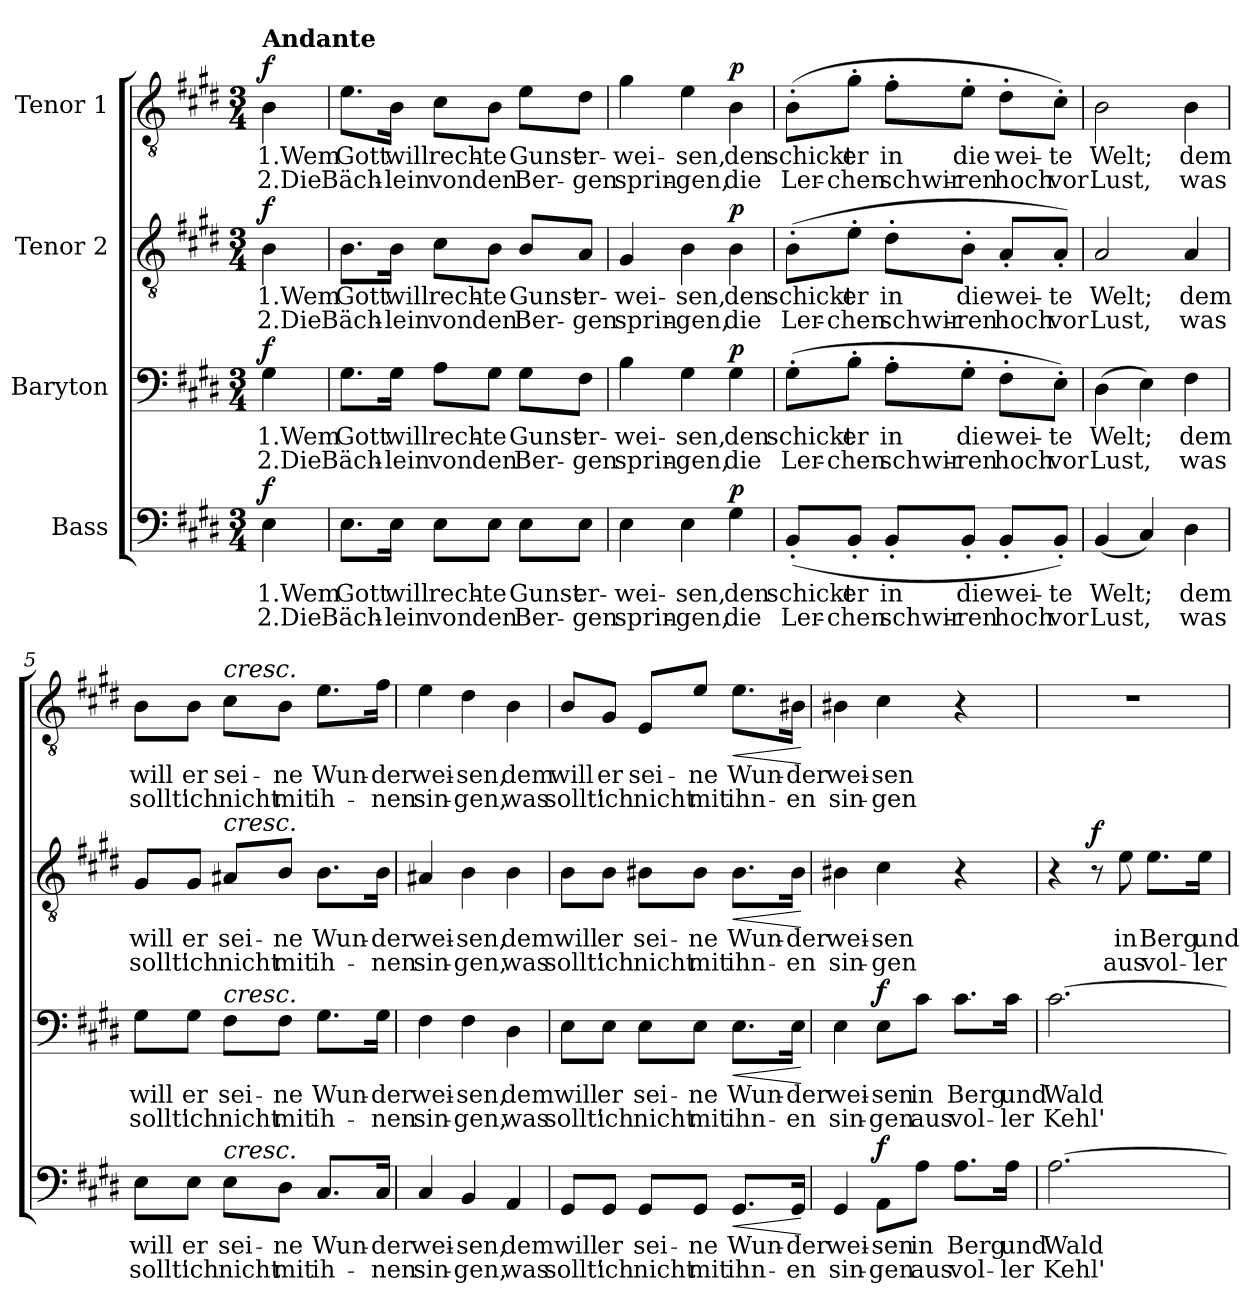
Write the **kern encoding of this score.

**kern	**text	**text	**dynam	**kern	**text	**text	**dynam	**kern	**text	**text	**dynam	**kern	**text	**text	**dynam
*part4	*part4	*part4	*part4	*part3	*part3	*part3	*part3	*part2	*part2	*part2	*part2	*part1	*part1	*part1	*part1
*staff4	*staff4	*staff4	*staff4	*staff3	*staff3	*staff3	*staff3	*staff2	*staff2	*staff2	*staff2	*staff1	*staff1	*staff1	*staff1
*I"Bass	*	*	*	*I"Baryton	*	*	*	*I"Tenor 2	*	*	*	*I"Tenor 1	*	*	*
*clefF4	*	*	*	*clefF4	*	*	*	*clefGv2	*	*	*	*clefGv2	*	*	*
*k[f#c#g#d#]	*	*	*	*k[f#c#g#d#]	*	*	*	*k[f#c#g#d#]	*	*	*	*k[f#c#g#d#]	*	*	*
*M3/4	*	*	*	*M3/4	*	*	*	*M3/4	*	*	*	*M3/4	*	*	*
*MM72	*	*	*	*MM72	*	*	*	*MM72	*	*	*	*MM72	*	*	*
=	=	=	=	=	=	=	=	=	=	=	=	=	=	=	=
!	!	!	!	!	!	!	!	!	!	!	!	!LO:TX:a:B:t=Andante	!	!	!
!	!LO:LY:b	!LO:LY:b	!LO:DY:a	!	!LO:LY:b	!LO:LY:b	!LO:DY:a	!	!LO:LY:b	!LO:LY:b	!LO:DY:a	!	!LO:LY:b	!LO:LY:b	!LO:DY:a
4E\	1.Wem	2.Die	f	4G#\	1.Wem	2.Die	f	4B\	1.Wem	2.Die	f	4B\	1.Wem	2.Die	f
=1	=1	=1	=1	=1	=1	=1	=1	=1	=1	=1	=1	=1	=1	=1	=1
!	!LO:LY:b	!LO:LY:b	!	!	!LO:LY:b	!LO:LY:b	!	!	!LO:LY:b	!LO:LY:b	!	!	!LO:LY:b	!LO:LY:b	!
8.E\L	Gott	Bäch-	.	8.G#\L	Gott	Bäch-	.	8.B\L	Gott	Bäch-	.	8.e\L	Gott	Bäch-	.
!	!LO:LY:b	!LO:LY:b	!	!	!LO:LY:b	!LO:LY:b	!	!	!LO:LY:b	!LO:LY:b	!	!	!LO:LY:b	!LO:LY:b	!
16E\Jk	will	-lein	.	16G#\Jk	will	-lein	.	16B\Jk	will	-lein	.	16B\Jk	will	-lein	.
!	!LO:LY:b	!LO:LY:b	!	!	!LO:LY:b	!LO:LY:b	!	!	!LO:LY:b	!LO:LY:b	!	!	!LO:LY:b	!LO:LY:b	!
8E\L	rech-	von	.	8A\L	rech-	von	.	8c#\L	rech-	von	.	8c#\L	rech-	von	.
!	!LO:LY:b	!LO:LY:b	!	!	!LO:LY:b	!LO:LY:b	!	!	!LO:LY:b	!LO:LY:b	!	!	!LO:LY:b	!LO:LY:b	!
8E\J	-te	den	.	8G#\J	-te	den	.	8B\J	-te	den	.	8B\J	-te	den	.
!	!LO:LY:b	!LO:LY:b	!	!	!LO:LY:b	!LO:LY:b	!	!	!LO:LY:b	!LO:LY:b	!	!	!LO:LY:b	!LO:LY:b	!
8E\L	Gunst	Ber-	.	8G#\L	Gunst	Ber-	.	8B/L	Gunst	Ber-	.	8e\L	Gunst	Ber-	.
!	!LO:LY:b	!LO:LY:b	!	!	!LO:LY:b	!LO:LY:b	!	!	!LO:LY:b	!LO:LY:b	!	!	!LO:LY:b	!LO:LY:b	!
8E\J	er-	-gen	.	8F#\J	er-	-gen	.	8A/J	er-	-gen	.	8d#\J	er-	-gen	.
=2	=2	=2	=2	=2	=2	=2	=2	=2	=2	=2	=2	=2	=2	=2	=2
!	!LO:LY:b	!LO:LY:b	!	!	!LO:LY:b	!LO:LY:b	!	!	!LO:LY:b	!LO:LY:b	!	!	!LO:LY:b	!LO:LY:b	!
4E\	-wei-	sprin-	.	4B\	-wei-	sprin-	.	4G#/	-wei-	sprin-	.	4g#\	-wei-	sprin-	.
!	!LO:LY:b	!LO:LY:b	!	!	!LO:LY:b	!LO:LY:b	!	!	!LO:LY:b	!LO:LY:b	!	!	!LO:LY:b	!LO:LY:b	!
4E\	-sen,	-gen,	.	4G#\	-sen,	-gen,	.	4B\	-sen,	-gen,	.	4e\	-sen,	-gen,	.
!	!LO:LY:b	!LO:LY:b	!LO:DY:a	!	!LO:LY:b	!LO:LY:b	!LO:DY:a	!	!LO:LY:b	!LO:LY:b	!LO:DY:a	!	!LO:LY:b	!LO:LY:b	!LO:DY:a
4G#\	den	die	p	4G#\	den	die	p	4B\	den	die	p	4B\	den	die	p
=3	=3	=3	=3	=3	=3	=3	=3	=3	=3	=3	=3	=3	=3	=3	=3
!	!LO:LY:b	!LO:LY:b	!	!	!LO:LY:b	!LO:LY:b	!	!	!LO:LY:b	!LO:LY:b	!	!	!LO:LY:b	!LO:LY:b	!
(<8BB'/L	schickt	Ler-	.	(>8G#'\L	schickt	Ler-	.	(>8B'\L	schickt	Ler-	.	(>8B'\L	schickt	Ler-	.
!	!LO:LY:b	!LO:LY:b	!	!	!LO:LY:b	!LO:LY:b	!	!	!LO:LY:b	!LO:LY:b	!	!	!LO:LY:b	!LO:LY:b	!
8BB'/J	er	-chen	.	8B'\J	er	-chen	.	8e'\J	er	-chen	.	8g#'\J	er	-chen	.
!	!LO:LY:b	!LO:LY:b	!	!	!LO:LY:b	!LO:LY:b	!	!	!LO:LY:b	!LO:LY:b	!	!	!LO:LY:b	!LO:LY:b	!
8BB'/L	in	schwir-	.	8A'\L	in	schwir-	.	8d#'\L	in	schwir-	.	8f#'\L	in	schwir-	.
!	!LO:LY:b	!LO:LY:b	!	!	!LO:LY:b	!LO:LY:b	!	!	!LO:LY:b	!LO:LY:b	!	!	!LO:LY:b	!LO:LY:b	!
8BB'/J	die	-ren	.	8G#'\J	die	-ren	.	8B'\J	die	-ren	.	8e'\J	die	-ren	.
!	!LO:LY:b	!LO:LY:b	!	!	!LO:LY:b	!LO:LY:b	!	!	!LO:LY:b	!LO:LY:b	!	!	!LO:LY:b	!LO:LY:b	!
8BB'/L	wei-	hoch	.	8F#'\L	wei-	hoch	.	8A'/L	wei-	hoch	.	8d#'\L	wei-	hoch	.
!	!LO:LY:b	!LO:LY:b	!	!	!LO:LY:b	!LO:LY:b	!	!	!LO:LY:b	!LO:LY:b	!	!	!LO:LY:b	!LO:LY:b	!
8BB'/J)	-te	vor	.	8E'\J)	-te	vor	.	8A'/J)	-te	vor	.	8c#'\J)	-te	vor	.
=4	=4	=4	=4	=4	=4	=4	=4	=4	=4	=4	=4	=4	=4	=4	=4
!	!LO:LY:b	!LO:LY:b	!	!	!LO:LY:b	!LO:LY:b	!	!	!LO:LY:b	!LO:LY:b	!	!	!LO:LY:b	!LO:LY:b	!
(<4BB/	Welt;	Lust,	.	(>4D#\	Welt;	Lust,	.	2A/	Welt;	Lust,	.	2B\	Welt;	Lust,	.
4C#/)	.	.	.	4E\)	.	.	.	.	.	.	.	.	.	.	.
!	!LO:LY:b	!LO:LY:b	!	!	!LO:LY:b	!LO:LY:b	!	!	!LO:LY:b	!LO:LY:b	!	!	!LO:LY:b	!LO:LY:b	!
4D#\	dem	was	.	4F#\	dem	was	.	4A/	dem	was	.	4B\	dem	was	.
=5	=5	=5	=5	=5	=5	=5	=5	=5	=5	=5	=5	=5	=5	=5	=5
!	!LO:LY:b	!LO:LY:b	!	!	!LO:LY:b	!LO:LY:b	!	!	!LO:LY:b	!LO:LY:b	!	!	!LO:LY:b	!LO:LY:b	!
8E\L	will	sollt'	.	8G#\L	will	sollt'	.	8G#/L	will	sollt'	.	8B\L	will	sollt'	.
!	!LO:LY:b	!LO:LY:b	!	!	!LO:LY:b	!LO:LY:b	!	!	!LO:LY:b	!LO:LY:b	!	!	!LO:LY:b	!LO:LY:b	!
8E\J	er	ich	.	8G#\J	er	ich	.	8G#/J	er	ich	.	8B\J	er	ich	.
!	!	!	!	!	!	!	!	!	!	!	!	!LO:TX:a:i:t=cresc.	!	!	!
!	!	!	!	!	!	!	!	!LO:TX:a:i:t=cresc.	!	!	!	!	!	!	!
!	!	!	!	!LO:TX:a:i:t=cresc.	!	!	!	!	!	!	!	!	!	!	!
!LO:TX:a:i:t=cresc.	!	!	!	!	!	!	!	!	!	!	!	!	!	!	!
!	!LO:LY:b	!LO:LY:b	!	!	!LO:LY:b	!LO:LY:b	!	!	!LO:LY:b	!LO:LY:b	!	!	!LO:LY:b	!LO:LY:b	!
8E\L	sei-	nicht	.	8F#\L	sei-	nicht	.	8A#X/L	sei-	nicht	.	8c#\L	sei-	nicht	.
!	!LO:LY:b	!LO:LY:b	!	!	!LO:LY:b	!LO:LY:b	!	!	!LO:LY:b	!LO:LY:b	!	!	!LO:LY:b	!LO:LY:b	!
8D#\J	-ne	mit	.	8F#\J	-ne	mit	.	8B/J	-ne	mit	.	8B\J	-ne	mit	.
!	!LO:LY:b	!LO:LY:b	!	!	!LO:LY:b	!LO:LY:b	!	!	!LO:LY:b	!LO:LY:b	!	!	!LO:LY:b	!LO:LY:b	!
8.C#/L	Wun-	ih-	.	8.G#\L	Wun-	ih-	.	8.B\L	Wun-	ih-	.	8.e\L	Wun-	ih-	.
!	!LO:LY:b	!LO:LY:b	!	!	!LO:LY:b	!LO:LY:b	!	!	!LO:LY:b	!LO:LY:b	!	!	!LO:LY:b	!LO:LY:b	!
16C#/Jk	-der	-nen	.	16G#\Jk	-der	-nen	.	16B\Jk	-der	-nen	.	16f#\Jk	-der	-nen	.
!!LO:LB:g=z
=6	=6	=6	=6	=6	=6	=6	=6	=6	=6	=6	=6	=6	=6	=6	=6
!	!LO:LY:b	!LO:LY:b	!	!	!LO:LY:b	!LO:LY:b	!	!	!LO:LY:b	!LO:LY:b	!	!	!LO:LY:b	!LO:LY:b	!
4C#/	wei-	sin-	.	4F#\	wei-	sin-	.	4A#X/	wei-	sin-	.	4e\	wei-	sin-	.
!	!LO:LY:b	!LO:LY:b	!	!	!LO:LY:b	!LO:LY:b	!	!	!LO:LY:b	!LO:LY:b	!	!	!LO:LY:b	!LO:LY:b	!
4BB/	-sen,	-gen,	.	4F#\	-sen,	-gen,	.	4B\	-sen,	-gen,	.	4d#\	-sen,	-gen,	.
!	!LO:LY:b	!LO:LY:b	!	!	!LO:LY:b	!LO:LY:b	!	!	!LO:LY:b	!LO:LY:b	!	!	!LO:LY:b	!LO:LY:b	!
4AA/	dem	was	.	4D#\	dem	was	.	4B\	dem	was	.	4B\	dem	was	.
=7	=7	=7	=7	=7	=7	=7	=7	=7	=7	=7	=7	=7	=7	=7	=7
!	!LO:LY:b	!LO:LY:b	!	!	!LO:LY:b	!LO:LY:b	!	!	!LO:LY:b	!LO:LY:b	!	!	!LO:LY:b	!LO:LY:b	!
8GG#/L	will	sollt'	.	8E\L	will	sollt'	.	8B\L	will	sollt'	.	8B/L	will	sollt'	.
!	!LO:LY:b	!LO:LY:b	!	!	!LO:LY:b	!LO:LY:b	!	!	!LO:LY:b	!LO:LY:b	!	!	!LO:LY:b	!LO:LY:b	!
8GG#/J	er	ich	.	8E\J	er	ich	.	8B\J	er	ich	.	8G#/J	er	ich	.
!	!LO:LY:b	!LO:LY:b	!	!	!LO:LY:b	!LO:LY:b	!	!	!LO:LY:b	!LO:LY:b	!	!	!LO:LY:b	!LO:LY:b	!
8GG#/L	sei-	nicht	.	8E\L	sei-	nicht	.	8B#X\L	sei-	nicht	.	8E/L	sei-	nicht	.
!	!LO:LY:b	!LO:LY:b	!	!	!LO:LY:b	!LO:LY:b	!	!	!LO:LY:b	!LO:LY:b	!	!	!LO:LY:b	!LO:LY:b	!
8GG#/J	-ne	mit	.	8E\J	-ne	mit	.	8B#\J	-ne	mit	.	8e/J	-ne	mit	.
!	!LO:LY:b	!LO:LY:b	!LO:HP:b	!	!LO:LY:b	!LO:LY:b	!LO:HP:b	!	!LO:LY:b	!LO:LY:b	!LO:HP:b	!	!LO:LY:b	!LO:LY:b	!LO:HP:b
8.GG#/L	Wun-	ihn-	<	8.E\L	Wun-	ihn-	<	8.B#\L	Wun-	ihn-	<	8.e\L	Wun-	ihn-	<
!	!LO:LY:b	!LO:LY:b	!	!	!LO:LY:b	!LO:LY:b	!	!	!LO:LY:b	!LO:LY:b	!	!	!LO:LY:b	!LO:LY:b	!
16GG#/Jk	-der	-en	.	16E\Jk	-der	-en	.	16B#\Jk	-der	-en	.	16B#X\Jk	-der	-en	.
.	.	.	[	.	.	.	[	.	.	.	[	.	.	.	[
=8	=8	=8	=8	=8	=8	=8	=8	=8	=8	=8	=8	=8	=8	=8	=8
!	!LO:LY:b	!LO:LY:b	!	!	!LO:LY:b	!LO:LY:b	!	!	!LO:LY:b	!LO:LY:b	!	!	!LO:LY:b	!LO:LY:b	!
4GG#/	wei-	sin-	.	4E\	wei-	sin-	.	4B#X\	wei-	sin-	.	4B#X\	wei-	sin-	.
!	!LO:LY:b	!LO:LY:b	!LO:DY:a	!	!LO:LY:b	!LO:LY:b	!LO:DY:a	!	!LO:LY:b	!LO:LY:b	!	!	!LO:LY:b	!LO:LY:b	!
8AA\L	-sen	-gen	f	8E\L	-sen	-gen	f	4c#\	-sen	-gen	.	4c#\	-sen	-gen	.
!	!LO:LY:b	!LO:LY:b	!	!	!LO:LY:b	!LO:LY:b	!	!	!	!	!	!	!	!	!
8A\J	in	aus	.	8c#\J	in	aus	.	.	.	.	.	.	.	.	.
!	!LO:LY:b	!LO:LY:b	!	!	!LO:LY:b	!LO:LY:b	!	!	!	!	!	!	!	!	!
8.A\L	Berg	vol-	.	8.c#\L	Berg	vol-	.	4r	.	.	.	4r	.	.	.
!	!LO:LY:b	!LO:LY:b	!	!	!LO:LY:b	!LO:LY:b	!	!	!	!	!	!	!	!	!
16A\Jk	und	-ler	.	16c#\Jk	und	-ler	.	.	.	.	.	.	.	.	.
=9	=9	=9	=9	=9	=9	=9	=9	=9	=9	=9	=9	=9	=9	=9	=9
!	!LO:LY:b	!LO:LY:b	!	!	!LO:LY:b	!LO:LY:b	!	!	!	!	!	!	!	!	!
[2.A\	Wald	Kehl'	.	[2.c#\	Wald	Kehl'	.	4r	.	.	.	2.r	.	.	.
!	!	!	!	!	!	!	!	!	!	!	!LO:DY:a	!	!	!	!
.	.	.	.	.	.	.	.	8r	.	.	f	.	.	.	.
!	!	!	!	!	!	!	!	!	!LO:LY:b	!LO:LY:b	!	!	!	!	!
.	.	.	.	.	.	.	.	8e\	in	aus	.	.	.	.	.
!	!	!	!	!	!	!	!	!	!LO:LY:b	!LO:LY:b	!	!	!	!	!
.	.	.	.	.	.	.	.	8.e\L	Berg	vol-	.	.	.	.	.
!	!	!	!	!	!	!	!	!	!LO:LY:b	!LO:LY:b	!	!	!	!	!
.	.	.	.	.	.	.	.	16e\Jk	und	-ler	.	.	.	.	.
=	=	=	=	=	=	=	=	=	=	=	=	=	=	=	=
*-	*-	*-	*-	*-	*-	*-	*-	*-	*-	*-	*-	*-	*-	*-	*-
